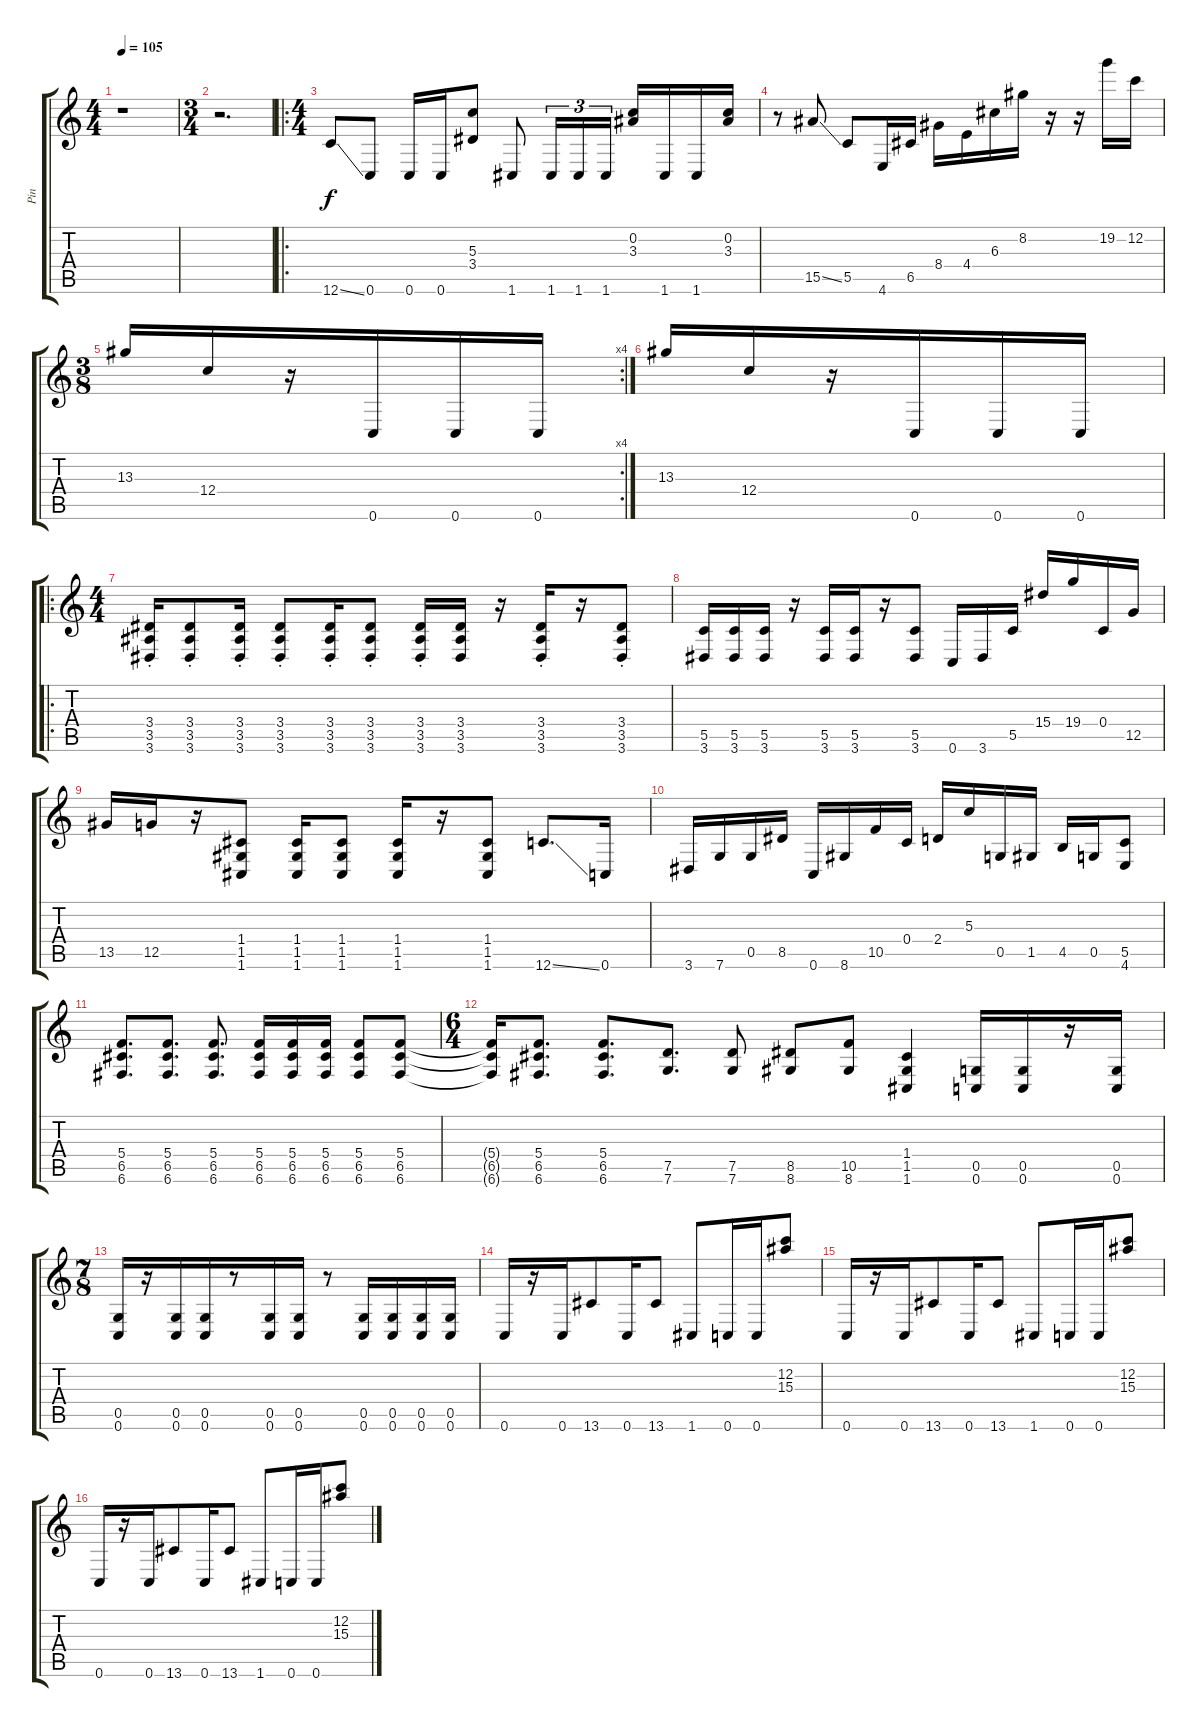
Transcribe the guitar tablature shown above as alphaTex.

\track ("Pin" "Pin") {instrument acousticguitarsteel}
\staff {score tabs}
\tuning (E4 C4 G3 C3 G2 C2) {hide}
\ts (4 4)
\tempo 105
\clef g2
\ks c
r.1{dy f} |
\ts (3 4)
r.2{d} |
\ro
\ts (4 4)
12.6{ss}.8 0.6.8 0.6.16 0.6.16 (5.3 3.4).8 1.6.8 1.6.16{tu (3 2)} 1.6.16{tu (3 2)} 1.6.16{tu (3 2)} (0.2 3.3).16 1.6.16 1.6.16 (0.2 3.3).16 |
r.8 15.5{ss}.8 5.5.8 4.6.16 6.5.16 8.4.16 4.4.16 6.3.16 8.2.16 r.16 r.16 19.2.16 12.2.16 |
\rc 4
\ts (3 8)
13.3.16 12.4.16 r.16 0.6.16 0.6.16 0.6.16 |
13.3.16 12.4.16 r.16 0.6.16 0.6.16 0.6.16 |
\ro
\ts (4 4)
(3.4{st} 3.5{st} 3.6{st}).16 (3.4{st} 3.5{st} 3.6{st}).8 (3.4{st} 3.5{st} 3.6{st}).16 (3.4{st} 3.5{st} 3.6{st}).8 (3.4{st} 3.5{st} 3.6{st}).16 (3.4{st} 3.5{st} 3.6{st}).8 (3.4{st} 3.5{st} 3.6{st}).16 (3.4 3.5 3.6).16 r.16 (3.4{st} 3.5{st} 3.6{st}).16 r.16 (3.4{st} 3.5{st} 3.6{st}).8 |
(5.5 3.6).16 (5.5 3.6).16 (5.5 3.6).16 r.16 (5.5 3.6).16 (5.5 3.6).16 r.16 (5.5 3.6).8 0.6.16 3.6.16 5.5.16 15.4.16 19.4.16 0.4.16 12.5.16 |
13.5.16 12.5.16 r.16 (1.4 1.5 1.6).8 (1.4 1.5 1.6).16 (1.4 1.5 1.6).8 (1.4 1.5 1.6).16 r.16 (1.4 1.5 1.6).8 12.6{ss}.8{d} 0.6.16 |
3.6.16 7.6.16 0.5.16 8.5.16 0.6.16 8.6.16 10.5.16 0.4.16 2.4.16 5.3.16 0.5.16 1.5.16 4.5.16 0.5.16 (5.5 4.6).8 |
(5.4 6.5 6.6).8{d} (5.4 6.5 6.6).8{d} (5.4 6.5 6.6).8{d} (5.4 6.5 6.6).16 (5.4 6.5 6.6).16 (5.4 6.5 6.6).16 (5.4 6.5 6.6).8 (5.4 6.5 6.6).8 |
\ts (6 4)
(5.4{t} 6.5{t} 6.6{t}).16 (5.4 6.5 6.6).8{d} (5.4 6.5 6.6).8{d} (7.5 7.6).8{d} (7.5 7.6).8 (8.5 8.6).8 (10.5 8.6).8 (1.4 1.5 1.6).4 (0.5 0.6).16 (0.5 0.6).16 r.16 (0.5 0.6).16 |
\ts (7 8)
(0.5 0.6).16 r.16 (0.5 0.6).16 (0.5 0.6).16 r.8 (0.5 0.6).16 (0.5 0.6).16 r.8 (0.5 0.6).16 (0.5 0.6).16 (0.5 0.6).16 (0.5 0.6).16 |
0.6.16 r.16 0.6.16 13.6.8 0.6.16 13.6.8 1.6.8 0.6.16 0.6.16 (12.2 15.3).8 |
0.6.16 r.16 0.6.16 13.6.8 0.6.16 13.6.8 1.6.8 0.6.16 0.6.16 (12.2 15.3).8 |
0.6.16 r.16 0.6.16 13.6.8 0.6.16 13.6.8 1.6.8 0.6.16 0.6.16 (12.2 15.3).8
